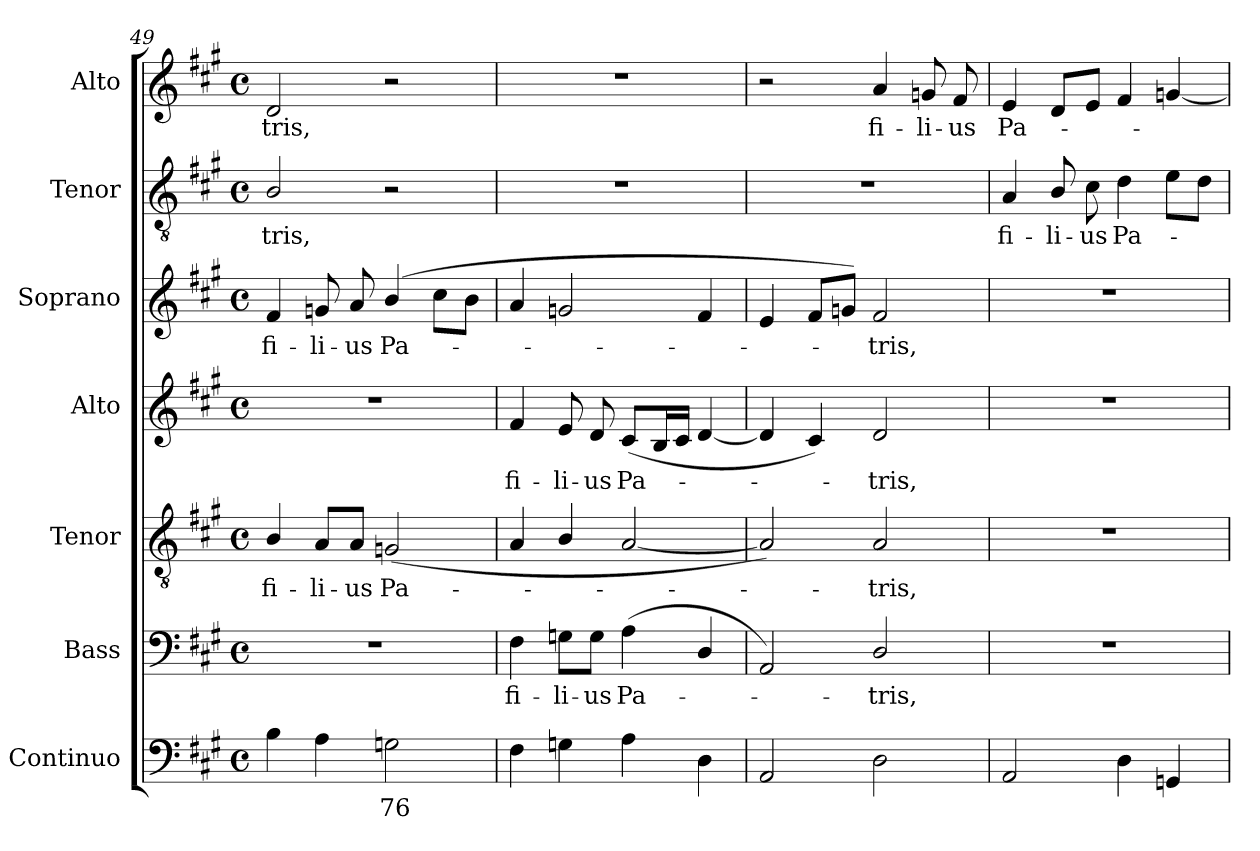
**kern	**text	**kern	**text	**kern	**text	**kern	**text	**kern	**text	**kern	**text	**kern	**text
*part7	*part7	*part6	*part6	*part5	*part5	*part4	*part4	*part3	*part3	*part2	*part2	*part1	*part1
*staff7	*staff7	*staff6	*staff6	*staff5	*staff5	*staff4	*staff4	*staff3	*staff3	*staff2	*staff2	*staff1	*staff1
*I"Continuo	*	*I"Bass	*	*I"Tenor	*	*I"Alto	*	*I"Soprano	*	*I"Tenor	*	*I"Alto	*
*I'Cont.	*	*I'B.	*	*I'T.	*	*I'A.	*	*I'S.	*	*I'T.	*	*I'A.	*
*clefF4	*	*clefF4	*	*clefGv2	*	*clefG2	*	*clefG2	*	*clefGv2	*	*clefG2	*
*	*	*	*	*ITrd7c12	*	*	*	*	*	*ITrd7c12	*	*	*
*k[f#c#g#]	*	*k[f#c#g#]	*	*k[f#c#g#]	*	*k[f#c#g#]	*	*k[f#c#g#]	*	*k[f#c#g#]	*	*k[f#c#g#]	*
*A:	*	*A:	*	*A:	*	*A:	*	*A:	*	*A:	*	*A:	*
*M4/4	*	*M4/4	*	*M4/4	*	*M4/4	*	*M4/4	*	*M4/4	*	*M4/4	*
*met(c)	*	*met(c)	*	*met(c)	*	*met(c)	*	*met(c)	*	*met(c)	*	*met(c)	*
=49	=49	=49	=49	=49	=49	=49	=49	=49	=49	=49	=49	=49	=49
!	!	!	!	!	!LO:LY:b:color=#000000	!	!	!	!	!	!	!	!
!	!	!	!	!	!	!	!	!	!LO:LY:b:color=#000000	!	!	!	!
!	!	!	!	!	!	!	!	!	!	!	!LO:LY:b:color=#000000	!	!
!	!	!	!	!	!	!	!	!	!	!	!	!	!LO:LY:b:color=#000000
4Bi\	.	1r	.	4BBi/	fi-	1r	.	4f#i/	fi-	2BBi/	-tris,	2di/	-tris,
!	!	!	!	!	!LO:LY:b:color=#000000	!	!	!	!	!	!	!	!
!	!	!	!	!	!	!	!	!	!LO:LY:b:color=#000000	!	!	!	!
4Ai\	.	.	.	8AAi/L	-li-	.	.	8gi/	-li-	.	.	.	.
!	!	!	!	!	!LO:LY:b:color=#000000	!	!	!	!	!	!	!	!
!	!	!	!	!	!	!	!	!	!LO:LY:b:color=#000000	!	!	!	!
.	.	.	.	8AAi/J	-us	.	.	8ai/	-us	.	.	.	.
!	!LO:LY:b:color=#000000	!	!	!	!	!	!	!	!	!	!	!	!
!	!	!	!	!	!LO:LY:b:color=#000000	!	!	!	!	!	!	!	!
!	!	!	!	!	!	!	!	!	!LO:LY:b:color=#000000	!	!	!	!
2Gni\	76	.	.	(2GGni/	Pa-	.	.	(4bi/	Pa-	2r	.	2r	.
.	.	.	.	.	.	.	.	8cc#i\L	.	.	.	.	.
.	.	.	.	.	.	.	.	8bi\J	.	.	.	.	.
=50	=50	=50	=50	=50	=50	=50	=50	=50	=50	=50	=50	=50	=50
!	!	!	!LO:LY:b:color=#000000	!	!	!	!	!	!	!	!	!	!
!	!	!	!	!	!	!	!LO:LY:b:color=#000000	!	!	!	!	!	!
4F#i\	.	4F#i\	fi-	4AAi/	.	4f#i/	fi-	4ai/	.	1r	.	1r	.
!	!	!	!LO:LY:b:color=#000000	!	!	!	!	!	!	!	!	!	!
!	!	!	!	!	!	!	!LO:LY:b:color=#000000	!	!	!	!	!	!
4Gni\	.	8Gni\L	-li-	4BBi/	.	8ei/	-li-	2gni/	.	.	.	.	.
!	!	!	!LO:LY:b:color=#000000	!	!	!	!	!	!	!	!	!	!
!	!	!	!	!	!	!	!LO:LY:b:color=#000000	!	!	!	!	!	!
.	.	8Gi\J	-us	.	.	8di/	-us	.	.	.	.	.	.
!	!	!	!LO:LY:b:color=#000000	!	!	!	!	!	!	!	!	!	!
!	!	!	!	!	!	!	!LO:LY:b:color=#000000	!	!	!	!	!	!
4Ai\	.	(4Ai\	Pa-	[2AAi/	.	(8c#i/L	Pa-	.	.	.	.	.	.
.	.	.	.	.	.	16Bi/L	.	.	.	.	.	.	.
.	.	.	.	.	.	16c#i/JJ	.	.	.	.	.	.	.
4Di\	.	4Di/	.	.	.	[4di/	.	4f#i/	.	.	.	.	.
=51	=51	=51	=51	=51	=51	=51	=51	=51	=51	=51	=51	=51	=51
2AAi/	.	2AAi/)	.	2AAi/])	.	4di/]	.	4ei/	.	1r	.	2r	.
.	.	.	.	.	.	4c#i/)	.	8f#i/L	.	.	.	.	.
.	.	.	.	.	.	.	.	8gni/J)	.	.	.	.	.
!	!	!	!LO:LY:b:color=#000000	!	!	!	!	!	!	!	!	!	!
!	!	!	!	!	!LO:LY:b:color=#000000	!	!	!	!	!	!	!	!
!	!	!	!	!	!	!	!LO:LY:b:color=#000000	!	!	!	!	!	!
!	!	!	!	!	!	!	!	!	!LO:LY:b:color=#000000	!	!	!	!
!	!	!	!	!	!	!	!	!	!	!	!	!	!LO:LY:b:color=#000000
2Di\	.	2Di/	-tris,	2AAi/	-tris,	2di/	-tris,	2f#i/	-tris,	.	.	4ai/	fi-
!	!	!	!	!	!	!	!	!	!	!	!	!	!LO:LY:b:color=#000000
.	.	.	.	.	.	.	.	.	.	.	.	8gni/	-li-
!	!	!	!	!	!	!	!	!	!	!	!	!	!LO:LY:b:color=#000000
.	.	.	.	.	.	.	.	.	.	.	.	8f#i/	-us
=52	=52	=52	=52	=52	=52	=52	=52	=52	=52	=52	=52	=52	=52
!	!	!	!	!	!	!	!	!	!	!	!LO:LY:b:color=#000000	!	!
!	!	!	!	!	!	!	!	!	!	!	!	!	!LO:LY:b:color=#000000
2AAi/	.	1r	.	1r	.	1r	.	1r	.	4AAi/	fi-	4ei/	Pa-
!	!	!	!	!	!	!	!	!	!	!	!LO:LY:b:color=#000000	!	!
.	.	.	.	.	.	.	.	.	.	8BBi/	-li-	8di/L	.
!	!	!	!	!	!	!	!	!	!	!	!LO:LY:b:color=#000000	!	!
.	.	.	.	.	.	.	.	.	.	8C#i\	-us	8ei/J	.
!	!	!	!	!	!	!	!	!	!	!	!LO:LY:b:color=#000000	!	!
4Di\	.	.	.	.	.	.	.	.	.	4Di\	Pa-	4f#i/	.
4GGni/	.	.	.	.	.	.	.	.	.	8Ei\L	.	[4gni/	.
.	.	.	.	.	.	.	.	.	.	8Di\J	.	.	.
=	=	=	=	=	=	=	=	=	=	=	=	=	=
*-	*-	*-	*-	*-	*-	*-	*-	*-	*-	*-	*-	*-	*-
